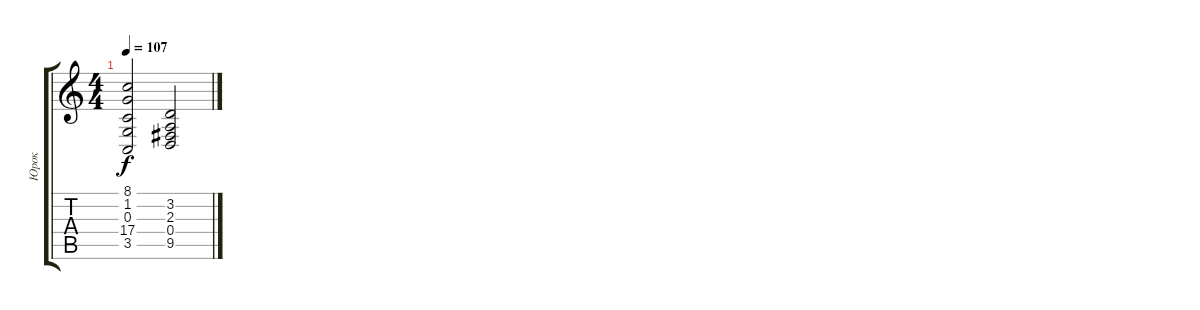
\track ("Юрок" "Юрок") {instrument choiraahs}
\staff {score tabs}
\tuning (E4 B3 G3 D3 A2 E2) {hide}
\ts (4 4)
\tempo 107
\clef g2
\ks c
(8.1 1.2 0.3 17.4 3.5).2{dy f} (3.2 2.3 0.4 9.5).2
